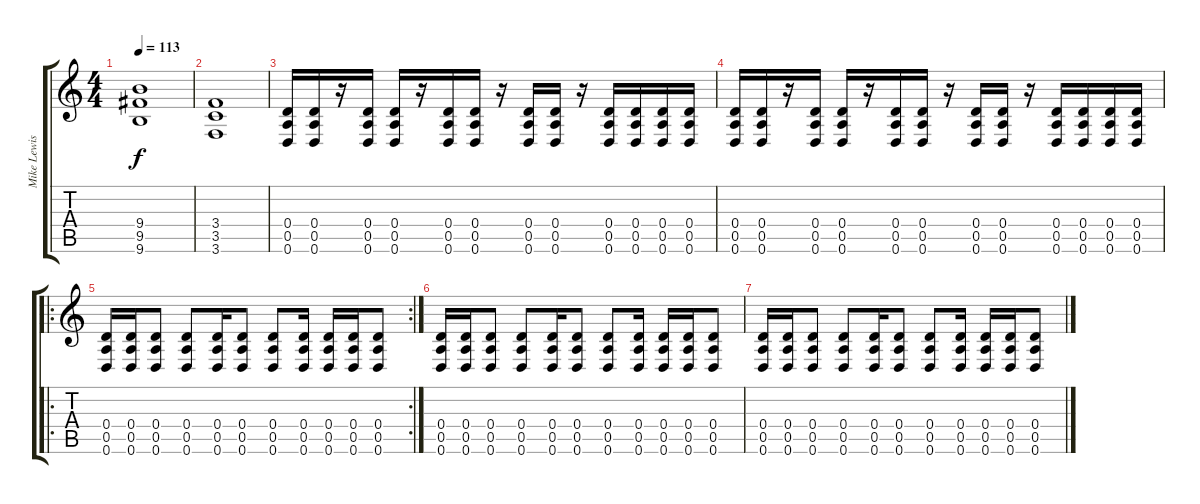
\track ("Mike Lewis" "Mike Lewis") {instrument distortionguitar}
\staff {score tabs}
\tuning (E4 B3 G3 D3 A2 D2) {hide}
\ts (4 4)
\tempo 113
\clef g2
\ks c
(9.4 9.5 9.6).1{dy f} |
(3.4 3.5 3.6).1 |
(0.4 0.5 0.6).16 (0.4 0.5 0.6).16 r.16 (0.4 0.5 0.6).16 (0.4 0.5 0.6).16 r.16 (0.4 0.5 0.6).16 (0.4 0.5 0.6).16 r.16 (0.4 0.5 0.6).16 (0.4 0.5 0.6).16 r.16 (0.4 0.5 0.6).16 (0.4 0.5 0.6).16 (0.4 0.5 0.6).16 (0.4 0.5 0.6).16 |
(0.4 0.5 0.6).16 (0.4 0.5 0.6).16 r.16 (0.4 0.5 0.6).16 (0.4 0.5 0.6).16 r.16 (0.4 0.5 0.6).16 (0.4 0.5 0.6).16 r.16 (0.4 0.5 0.6).16 (0.4 0.5 0.6).16 r.16 (0.4 0.5 0.6).16 (0.4 0.5 0.6).16 (0.4 0.5 0.6).16 (0.4 0.5 0.6).16 |
\ro
\rc 2
(0.4 0.5 0.6).16 (0.4 0.5 0.6).16 (0.4 0.5 0.6).8 (0.4 0.5 0.6).8 (0.4 0.5 0.6).16 (0.4 0.5 0.6).8 (0.4 0.5 0.6).8 (0.4 0.5 0.6).16 (0.4 0.5 0.6).16 (0.4 0.5 0.6).16 (0.4 0.5 0.6).8 |
(0.4 0.5 0.6).16 (0.4 0.5 0.6).16 (0.4 0.5 0.6).8 (0.4 0.5 0.6).8 (0.4 0.5 0.6).16 (0.4 0.5 0.6).8 (0.4 0.5 0.6).8 (0.4 0.5 0.6).16 (0.4 0.5 0.6).16 (0.4 0.5 0.6).16 (0.4 0.5 0.6).8 |
(0.4 0.5 0.6).16 (0.4 0.5 0.6).16 (0.4 0.5 0.6).8 (0.4 0.5 0.6).8 (0.4 0.5 0.6).16 (0.4 0.5 0.6).8 (0.4 0.5 0.6).8 (0.4 0.5 0.6).16 (0.4 0.5 0.6).16 (0.4 0.5 0.6).16 (0.4 0.5 0.6).8
